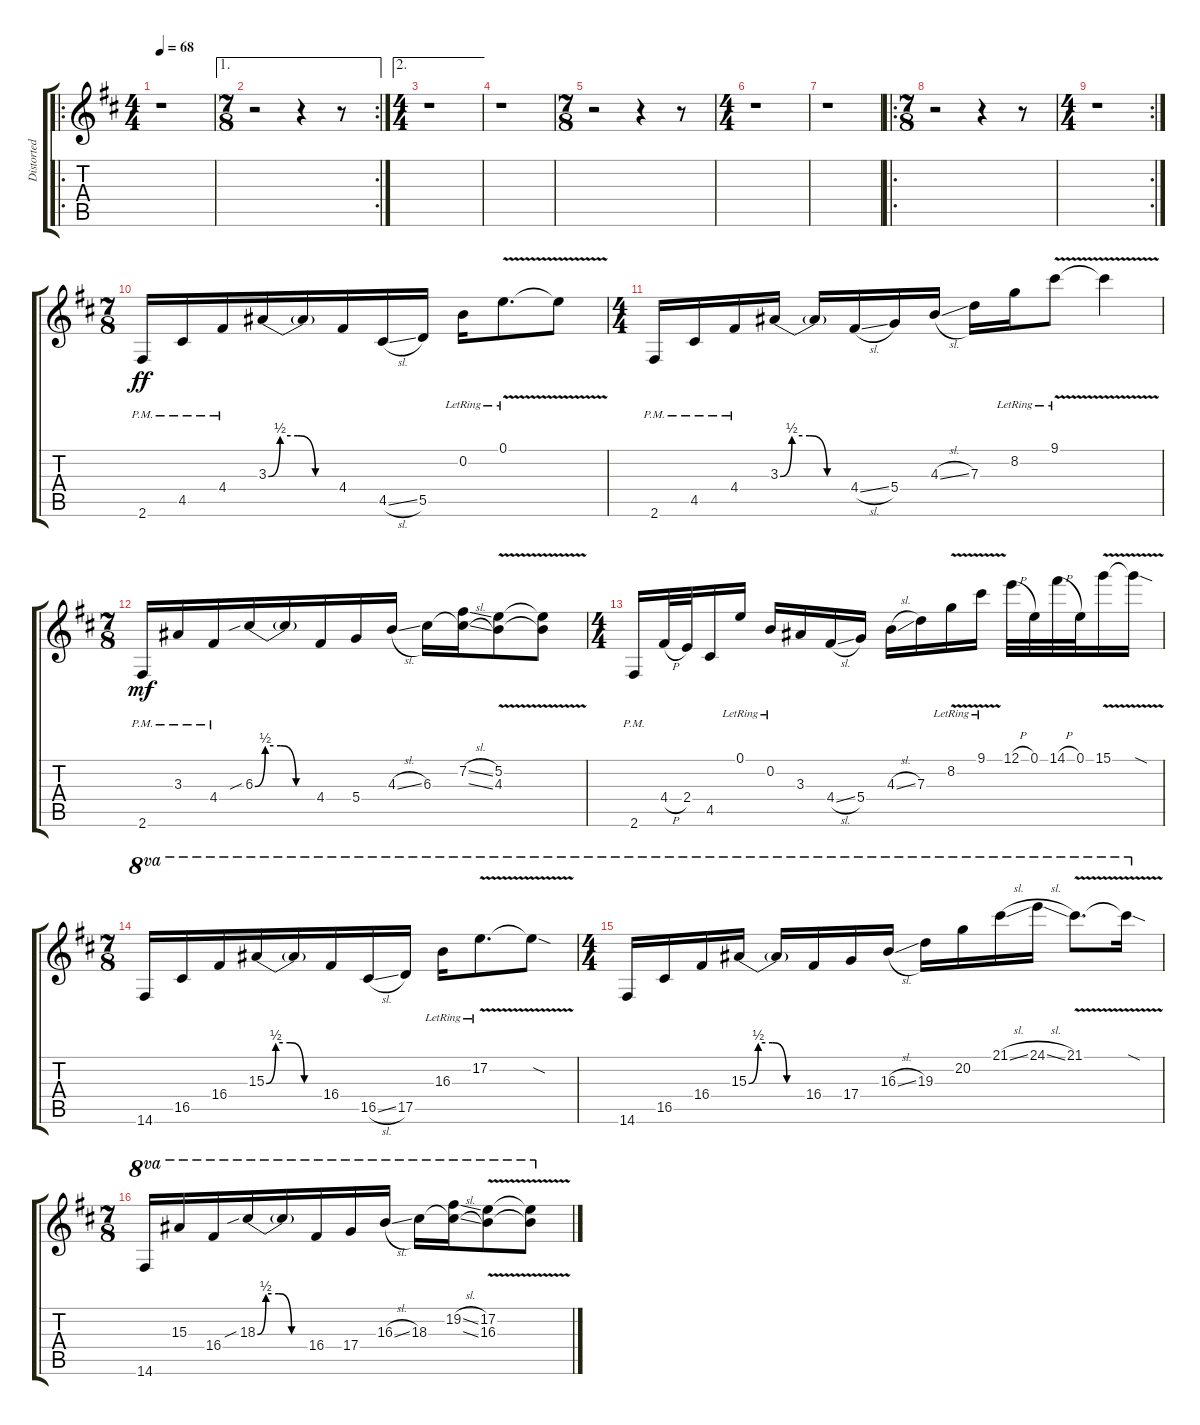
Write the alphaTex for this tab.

\track ("Distorted [Lead]" "Distorted ") {instrument overdrivenguitar}
\staff {score tabs}
\tuning (E4 B3 G3 D3 A2 E2) {hide}
\ro
\ts (4 4)
\tempo 68
\clef g2
\ks d
r.1{dy ff instrument overdrivenguitar} |
\ae 1
\rc 2
\ts (7 8)
r.2 r.4 r.8 |
\ae 2
\ts (4 4)
r.1 |
r.1 |
\ts (7 8)
r.2 r.4 r.8 |
\ts (4 4)
r.1 |
r.1 |
\ro
\ts (7 8)
r.2 r.4 r.8 |
\rc 2
\ts (4 4)
r.1 |
\ts (7 8)
2.6{pm}.16 4.5{pm}.16 4.4{pm}.16 3.3{be (custom 0 0 10 2 25 2 40 0 60 0)}.16 3.3{t}.16 4.4.16 4.5{sl}.16 5.5.16 0.2{lr}.16 0.1{v lr}.8{d} 0.1{v t}.8 |
\ts (4 4)
2.6{pm}.16 4.5{pm}.16 4.4{pm}.16 3.3{be (custom 0 0 10 2 25 2 40 0 60 0)}.16 3.3{t}.16 4.4{sl}.16 5.4.16 4.3{sl}.16 7.3.16 8.2{lr}.16 9.1{v lr}.8 9.1{v t}.4 |
\ts (7 8)
2.6{pm}.16{dy mf} 3.3{pm}.16 4.4{pm}.16 6.3{be (custom 0 0 10 2 25 2 40 0 60 0) sib}.16 6.3{t}.16 4.4.16 5.4.16 4.3{sl}.16 6.3.16 (7.2{sl} 6.3{sl t}).16 (5.2{v} 4.3{v}).8 (5.2{v t} 4.3{v t}).8 |
\ts (4 4)
2.6{pm}.16 4.4{h}.32 2.4.32 4.5.16 0.1{lr}.16 0.2{lr}.16 3.3.16 4.4{sl}.16 5.4.16 4.3{sl}.16 7.3.16 8.2{v lr}.16 9.1{v lr}.16 12.1{h}.32 0.1.32 14.1{h}.32 0.1.32 15.1{v}.16 15.1{sod t}.16 |
\ts (7 8)
14.6.16{ot 8va} 16.5.16{ot 8va} 16.4.16{ot 8va} 15.3{be (custom 0 0 10 2 25 2 40 0 60 0)}.16{ot 8va} 15.3{t}.16{ot 8va} 16.4.16{ot 8va} 16.5{sl}.16{ot 8va} 17.5.16{ot 8va} 16.3{lr}.16{ot 8va} 17.2{v lr}.8{d ot 8va} 17.2{sod t}.8{ot 8va} |
\ts (4 4)
14.6.16{ot 8va} 16.5.16{ot 8va} 16.4.16{ot 8va} 15.3{be (custom 0 0 10 2 25 2 40 0 60 0)}.16{ot 8va} 15.3{t}.16{ot 8va} 16.4.16{ot 8va} 17.4.16{ot 8va} 16.3{sl}.16{ot 8va} 19.3.16{ot 8va} 20.2.16{ot 8va} 21.1{sl}.16{ot 8va} 24.1{sl}.16{ot 8va} 21.1{v}.8{d ot 8va} 21.1{sod t}.16{ot 8va} |
\ts (7 8)
14.6.16{ot 8va} 15.3.16{ot 8va} 16.4.16{ot 8va} 18.3{be (custom 0 0 10 2 25 2 40 0 60 0) sib}.16{ot 8va} 18.3{t}.16{ot 8va} 16.4.16{ot 8va} 17.4.16{ot 8va} 16.3{sl}.16{ot 8va} 18.3.16{ot 8va} (19.2{sl} 18.3{sl t}).16{ot 8va} (17.2{v} 16.3{v}).8{ot 8va} (17.2{v t} 16.3{v t}).8{ot 8va}
